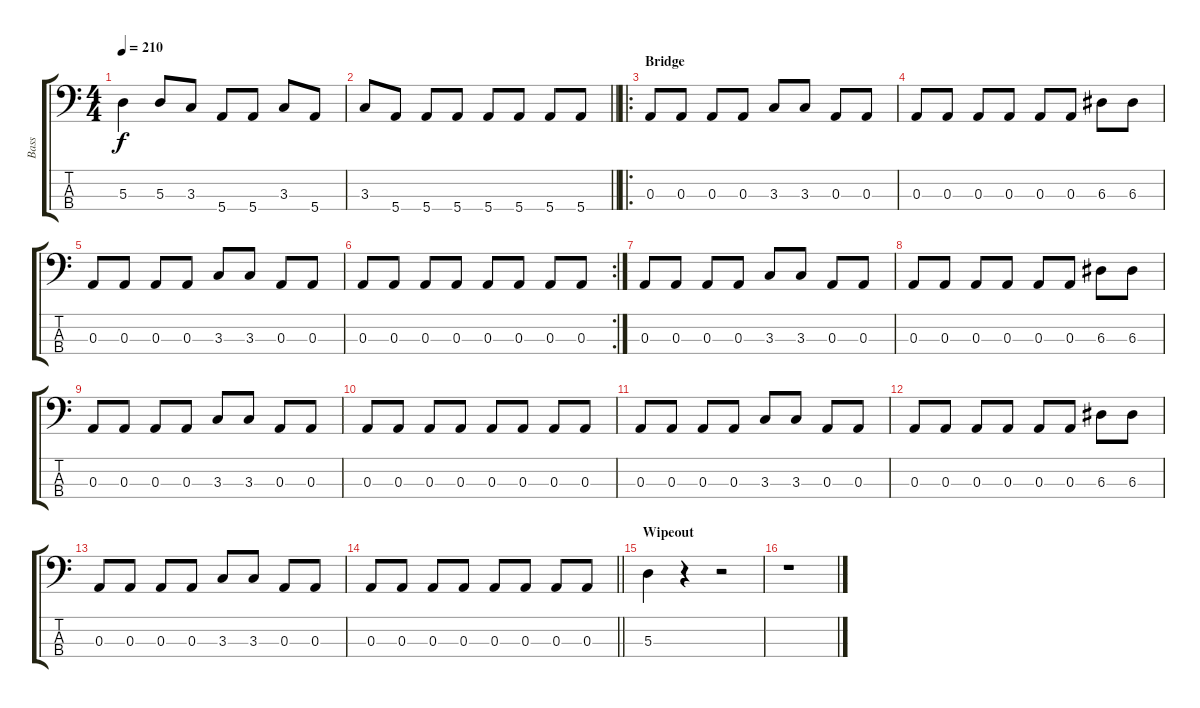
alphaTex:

\track ("Bass" "Bass") {instrument electricbasspick}
\staff {score tabs}
\tuning (G2 D2 A1 E1) {hide}
\ts (4 4)
\tempo 210
\clef f4
\ks c
5.3.4{dy f} 5.3.8 3.3.8 5.4.8 5.4.8 3.3.8 5.4.8 |
\barLineRight lightlight
3.3.8 5.4.8 5.4.8 5.4.8 5.4.8 5.4.8 5.4.8 5.4.8 |
\ro
\section ("" "Bridge")
0.3.8 0.3.8 0.3.8 0.3.8 3.3.8 3.3.8 0.3.8 0.3.8 |
0.3.8 0.3.8 0.3.8 0.3.8 0.3.8 0.3.8 6.3.8 6.3.8 |
0.3.8 0.3.8 0.3.8 0.3.8 3.3.8 3.3.8 0.3.8 0.3.8 |
\rc 2
0.3.8 0.3.8 0.3.8 0.3.8 0.3.8 0.3.8 0.3.8 0.3.8 |
0.3.8 0.3.8 0.3.8 0.3.8 3.3.8 3.3.8 0.3.8 0.3.8 |
0.3.8 0.3.8 0.3.8 0.3.8 0.3.8 0.3.8 6.3.8 6.3.8 |
0.3.8 0.3.8 0.3.8 0.3.8 3.3.8 3.3.8 0.3.8 0.3.8 |
0.3.8 0.3.8 0.3.8 0.3.8 0.3.8 0.3.8 0.3.8 0.3.8 |
0.3.8 0.3.8 0.3.8 0.3.8 3.3.8 3.3.8 0.3.8 0.3.8 |
0.3.8 0.3.8 0.3.8 0.3.8 0.3.8 0.3.8 6.3.8 6.3.8 |
0.3.8 0.3.8 0.3.8 0.3.8 3.3.8 3.3.8 0.3.8 0.3.8 |
\barLineRight lightlight
0.3.8 0.3.8 0.3.8 0.3.8 0.3.8 0.3.8 0.3.8 0.3.8 |
\section ("" "Wipeout")
5.3.4 r.4 r.2 |
r.1
